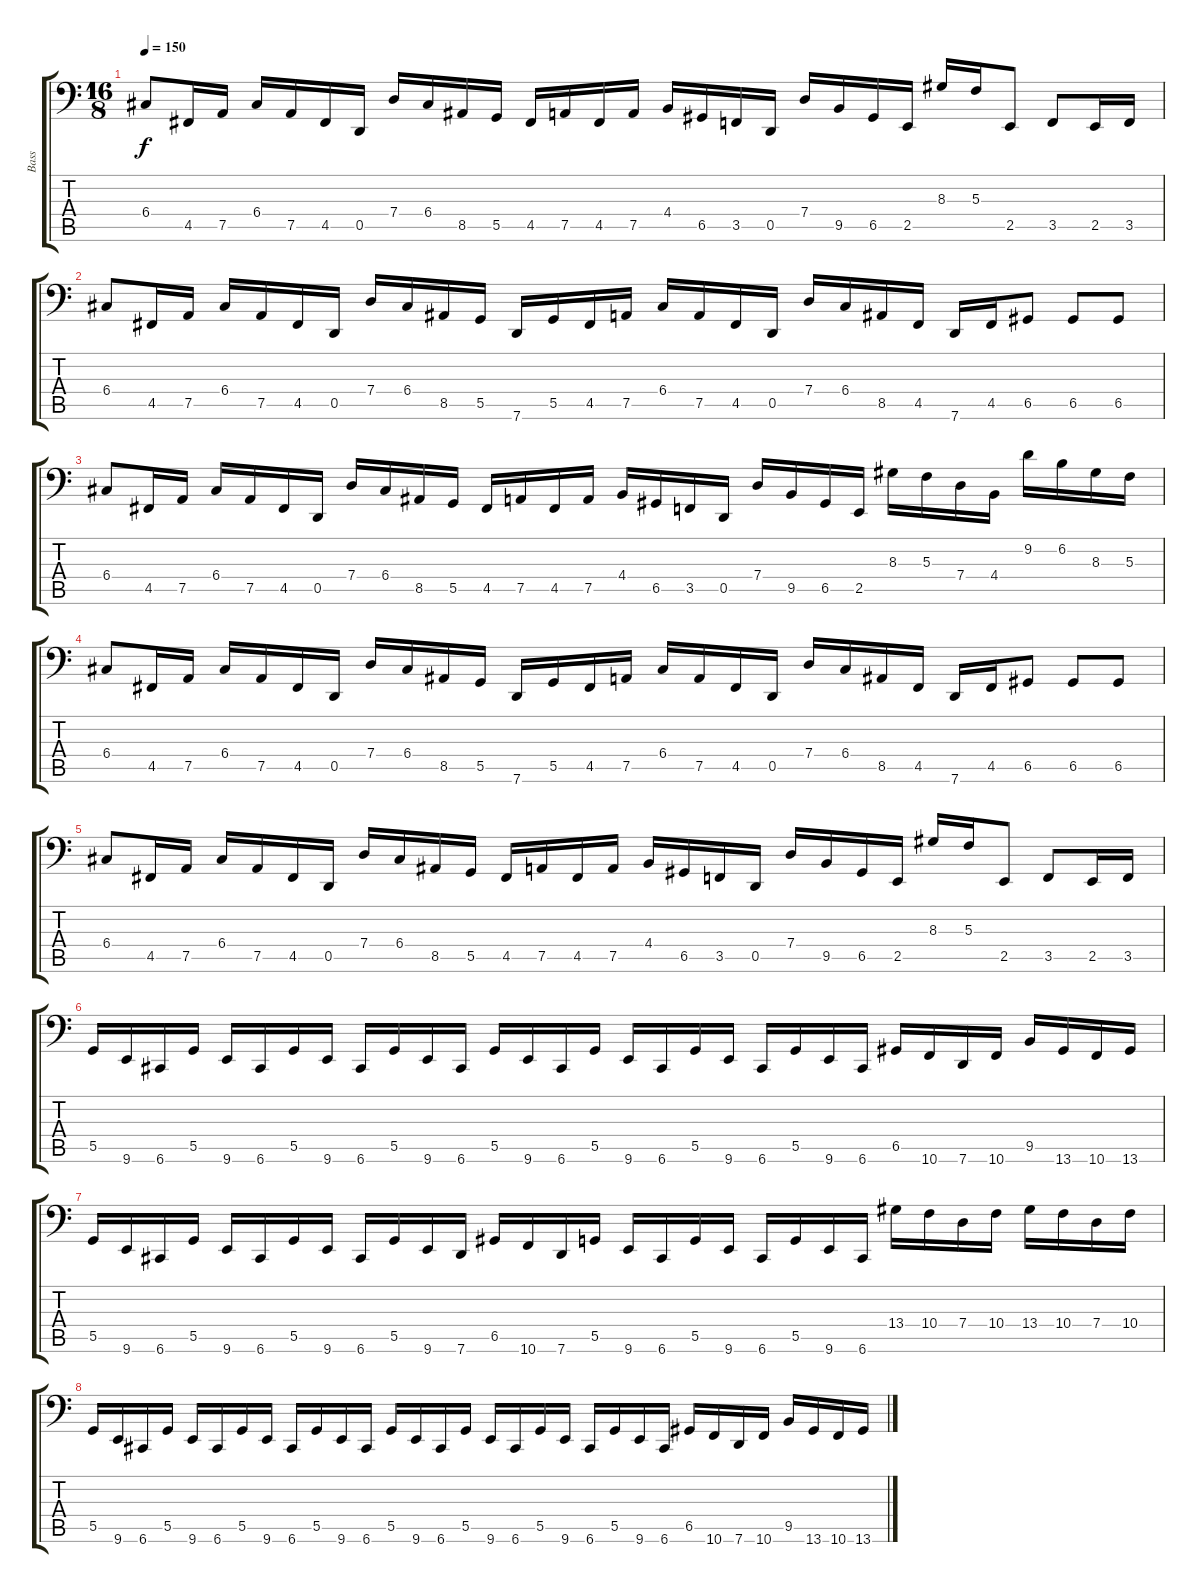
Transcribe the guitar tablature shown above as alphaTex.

\track ("Bass" "Bass") {instrument electricbassfinger}
\staff {score tabs}
\tuning (A2 F2 C2 G1 D1 G0) {hide}
\ts (16 8)
\tempo 150
\clef f4
\ks c
6.4.8{dy f} 4.5.16 7.5.16 6.4.16 7.5.16 4.5.16 0.5.16 7.4.16 6.4.16 8.5.16 5.5.16 4.5.16 7.5.16 4.5.16 7.5.16 4.4.16 6.5.16 3.5.16 0.5.16 7.4.16 9.5.16 6.5.16 2.5.16 8.3.16 5.3.16 2.5.8 3.5.8 2.5.16 3.5.16 |
6.4.8 4.5.16 7.5.16 6.4.16 7.5.16 4.5.16 0.5.16 7.4.16 6.4.16 8.5.16 5.5.16 7.6.16 5.5.16 4.5.16 7.5.16 6.4.16 7.5.16 4.5.16 0.5.16 7.4.16 6.4.16 8.5.16 4.5.16 7.6.16 4.5.16 6.5.8 6.5.8 6.5.8 |
6.4.8 4.5.16 7.5.16 6.4.16 7.5.16 4.5.16 0.5.16 7.4.16 6.4.16 8.5.16 5.5.16 4.5.16 7.5.16 4.5.16 7.5.16 4.4.16 6.5.16 3.5.16 0.5.16 7.4.16 9.5.16 6.5.16 2.5.16 8.3.16 5.3.16 7.4.16 4.4.16 9.2.16 6.2.16 8.3.16 5.3.16 |
6.4.8 4.5.16 7.5.16 6.4.16 7.5.16 4.5.16 0.5.16 7.4.16 6.4.16 8.5.16 5.5.16 7.6.16 5.5.16 4.5.16 7.5.16 6.4.16 7.5.16 4.5.16 0.5.16 7.4.16 6.4.16 8.5.16 4.5.16 7.6.16 4.5.16 6.5.8 6.5.8 6.5.8 |
6.4.8 4.5.16 7.5.16 6.4.16 7.5.16 4.5.16 0.5.16 7.4.16 6.4.16 8.5.16 5.5.16 4.5.16 7.5.16 4.5.16 7.5.16 4.4.16 6.5.16 3.5.16 0.5.16 7.4.16 9.5.16 6.5.16 2.5.16 8.3.16 5.3.16 2.5.8 3.5.8 2.5.16 3.5.16 |
5.5.16 9.6.16 6.6.16 5.5.16 9.6.16 6.6.16 5.5.16 9.6.16 6.6.16 5.5.16 9.6.16 6.6.16 5.5.16 9.6.16 6.6.16 5.5.16 9.6.16 6.6.16 5.5.16 9.6.16 6.6.16 5.5.16 9.6.16 6.6.16 6.5.16 10.6.16 7.6.16 10.6.16 9.5.16 13.6.16 10.6.16 13.6.16 |
5.5.16 9.6.16 6.6.16 5.5.16 9.6.16 6.6.16 5.5.16 9.6.16 6.6.16 5.5.16 9.6.16 7.6.16 6.5.16 10.6.16 7.6.16 5.5.16 9.6.16 6.6.16 5.5.16 9.6.16 6.6.16 5.5.16 9.6.16 6.6.16 13.4.16 10.4.16 7.4.16 10.4.16 13.4.16 10.4.16 7.4.16 10.4.16 |
5.5.16 9.6.16 6.6.16 5.5.16 9.6.16 6.6.16 5.5.16 9.6.16 6.6.16 5.5.16 9.6.16 6.6.16 5.5.16 9.6.16 6.6.16 5.5.16 9.6.16 6.6.16 5.5.16 9.6.16 6.6.16 5.5.16 9.6.16 6.6.16 6.5.16 10.6.16 7.6.16 10.6.16 9.5.16 13.6.16 10.6.16 13.6.16
